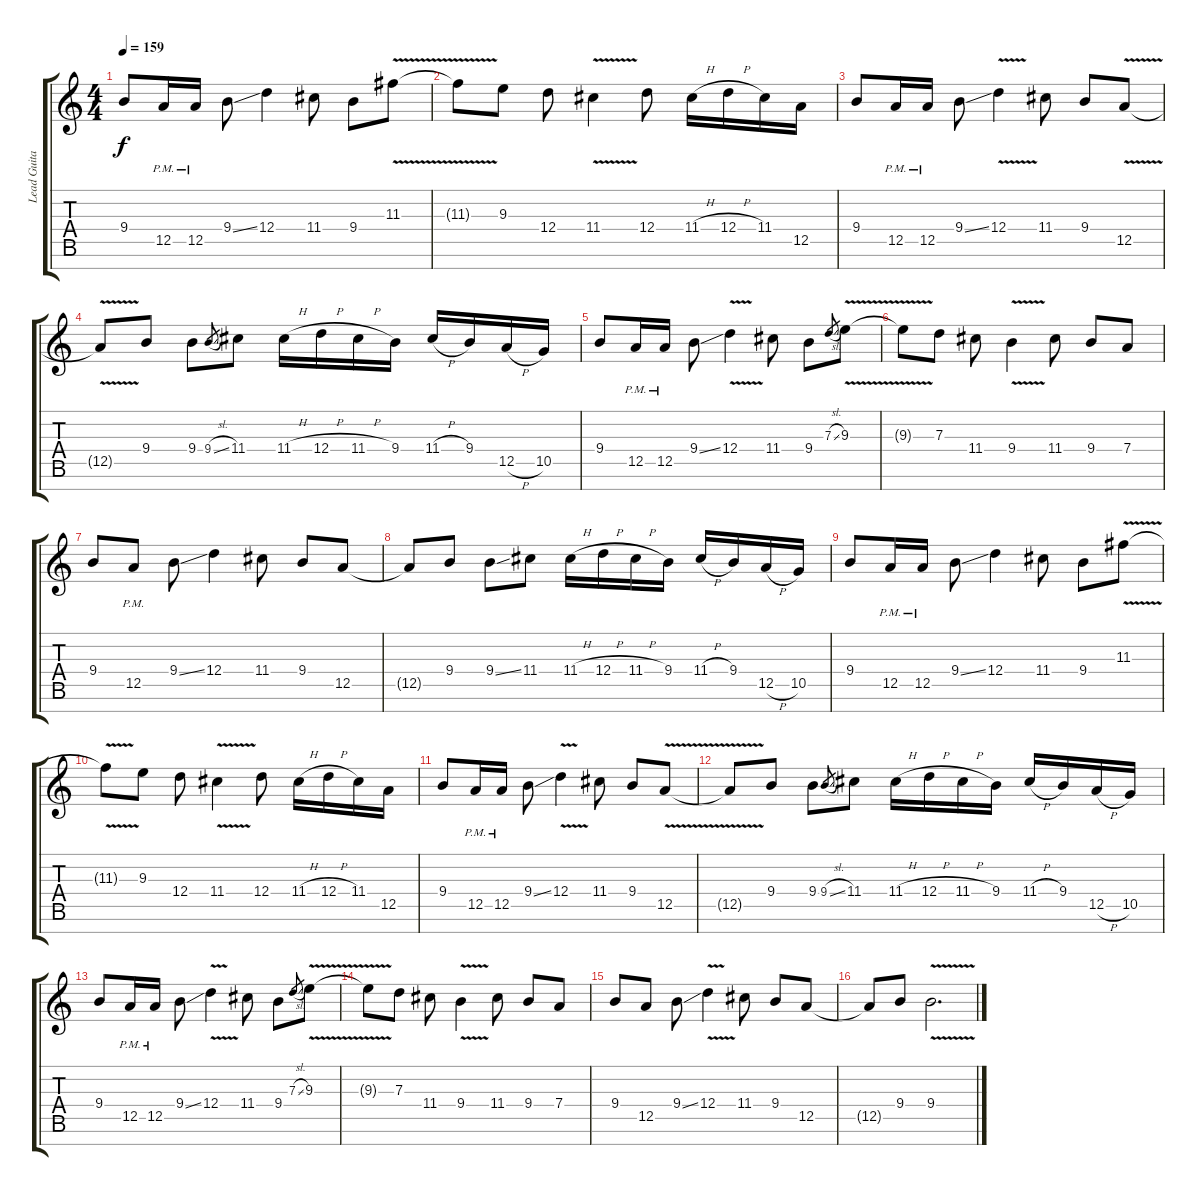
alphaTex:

\track ("Lead Guitar 1" "Lead Guita") {instrument distortionguitar}
\staff {score tabs}
\tuning (E4 B3 G3 D3 A2 E2 B1) {hide}
\ts (4 4)
\tempo 159
\clef g2
\ks c
9.4.8{dy f} 12.5{pm}.16 12.5{pm}.16 9.4{ss}.8 12.4.4 11.4.8 9.4.8 11.3{v}.8 |
11.3{v t}.8 9.3.8 12.4.8 11.4{v}.4 12.4.8 11.4{h}.16 12.4{h}.16 11.4.16 12.5.16 |
9.4.8 12.5{pm}.16 12.5{pm}.16 9.4{ss}.8 12.4{v}.4 11.4.8 9.4.8 12.5{v}.8 |
12.5{v t}.8 9.4.8 9.4.8 9.4{sl}.8{gr} 11.4.8 11.4{h}.16 12.4{h}.16 11.4{h}.16 9.4.16 11.4{h}.16 9.4.16 12.5{h}.16 10.5.16 |
9.4.8 12.5{pm}.16 12.5{pm}.16 9.4{ss}.8 12.4{v}.4 11.4.8 9.4.8 7.3{sl}.8{gr} 9.3{v}.8 |
9.3{v t}.8 7.3.8 11.4.8 9.4{v}.4 11.4.8 9.4.8 7.4.8 |
9.4.8 12.5{pm}.8 9.4{ss}.8 12.4.4 11.4.8 9.4.8 12.5.8 |
12.5{t}.8 9.4.8 9.4{ss}.8 11.4.8 11.4{h}.16 12.4{h}.16 11.4{h}.16 9.4.16 11.4{h}.16 9.4.16 12.5{h}.16 10.5.16 |
9.4.8 12.5{pm}.16 12.5{pm}.16 9.4{ss}.8 12.4.4 11.4.8 9.4.8 11.3{v}.8 |
11.3{v t}.8 9.3.8 12.4.8 11.4{v}.4 12.4.8 11.4{h}.16 12.4{h}.16 11.4.16 12.5.16 |
9.4.8 12.5{pm}.16 12.5{pm}.16 9.4{ss}.8 12.4{v}.4 11.4.8 9.4.8 12.5{v}.8 |
12.5{v t}.8 9.4.8 9.4.8 9.4{sl}.8{gr} 11.4.8 11.4{h}.16 12.4{h}.16 11.4{h}.16 9.4.16 11.4{h}.16 9.4.16 12.5{h}.16 10.5.16 |
9.4.8 12.5{pm}.16 12.5{pm}.16 9.4{ss}.8 12.4{v}.4 11.4.8 9.4.8 7.3{sl}.8{gr} 9.3{v}.8 |
9.3{v t}.8 7.3.8 11.4.8 9.4{v}.4 11.4.8 9.4.8 7.4.8 |
9.4.8 12.5.8 9.4{ss}.8 12.4{v}.4 11.4.8 9.4.8 12.5.8 |
12.5{t}.8 9.4.8 9.4{v}.2{d}
